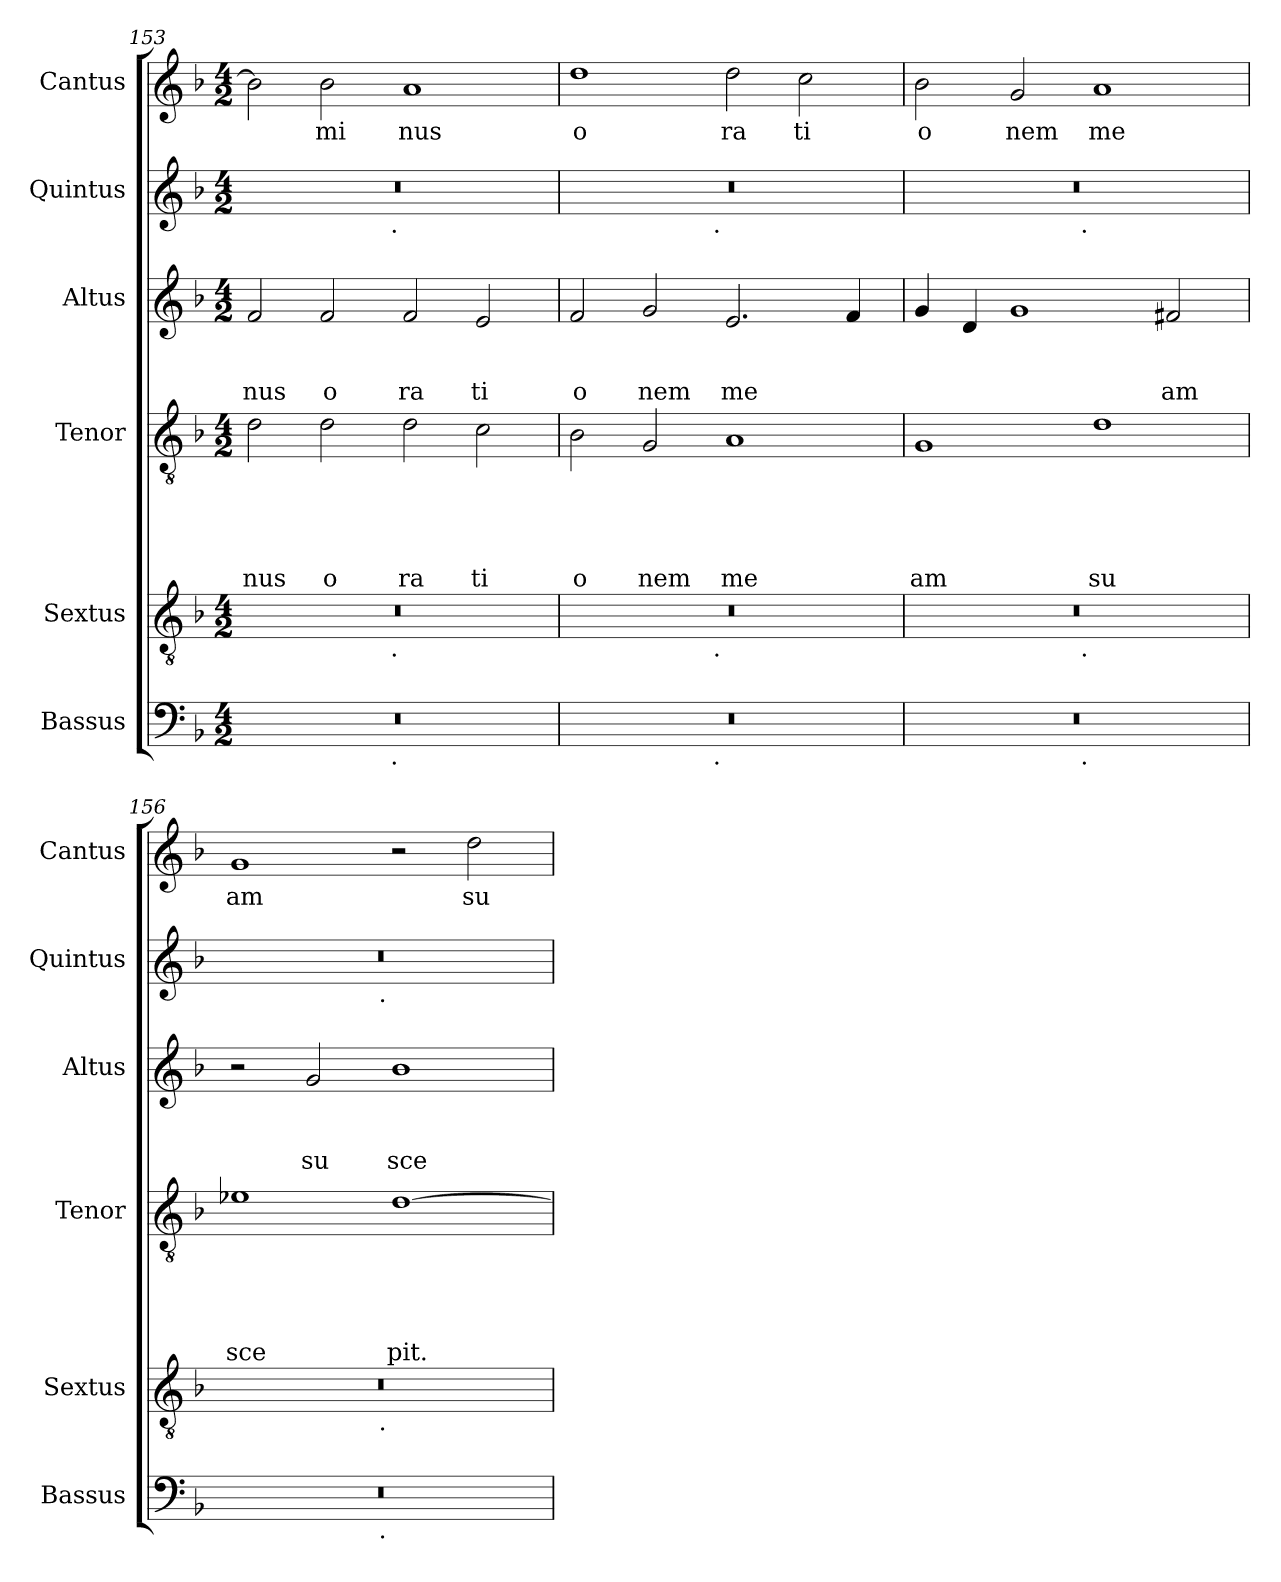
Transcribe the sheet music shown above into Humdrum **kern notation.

**kern	**kern	**kern	**text	**text	**text	**text	**text	**kern	**text	**text	**text	**kern	**kern	**text
*part6	*part5	*part4	*part4	*part4	*part4	*part4	*part4	*part3	*part3	*part3	*part3	*part2	*part1	*part1
*staff6	*staff5	*staff4	*staff4	*staff4	*staff4	*staff4	*staff4	*staff3	*staff3	*staff3	*staff3	*staff2	*staff1	*staff1
*I"Bassus	*I"Sextus	*I"Tenor	*	*	*	*	*	*I"Altus	*	*	*	*I"Quintus	*I"Cantus	*
*I'Bassus	*I'Sextus	*I'Tenor	*	*	*	*	*	*I'Altus	*	*	*	*I'Quintus	*I'Cantus	*
*clefF4	*clefGv2	*clefGv2	*	*	*	*	*	*clefG2	*	*	*	*clefG2	*clefG2	*
*k[b-]	*k[b-]	*k[b-]	*	*	*	*	*	*k[b-]	*	*	*	*k[b-]	*k[b-]	*
*F:	*F:	*F:	*	*	*	*	*	*F:	*	*	*	*F:	*F:	*
*M4/2	*M4/2	*M4/2	*	*	*	*	*	*M4/2	*	*	*	*M4/2	*M4/2	*
=153	=153	=153	=153	=153	=153	=153	=153	=153	=153	=153	=153	=153	=153	=153
!	!	!	!	!	!	!	!LO:LY:b	!	!	!	!LO:LY:b	!	!	!
*^	*^	*	*	*	*	*	*	*	*	*	*	*^	*	*
0r	2ryy	0r	2ryy	2d\	.	.	.	.	nus	2f/	.	.	nus	0r	2ryy	2b-\]	.
!	!	!	!	!	!	!	!	!	!LO:LY:b	!	!	!	!LO:LY:b	!	!	!	!LO:LY:b
.	4...ryy	.	4...ryy	2d\	.	.	.	.	o	2f/	.	.	o	.	4...ryy	2b-\	mi
!	!	!	!	!	!	!	!	!	!	!	!	!	!	!	!LO:TX:b:t=.	!	!
!	!	!	!LO:TX:b:t=.	!	!	!	!	!	!	!	!	!	!	!	!	!	!
!	!LO:TX:b:t=.	!	!	!	!	!	!	!	!	!	!	!	!	!	!	!	!
.	1ryy	.	1ryy	.	.	.	.	.	.	.	.	.	.	.	1ryy	.	.
!	!	!	!	!	!	!	!	!	!LO:LY:b	!	!	!	!LO:LY:b	!	!	!	!LO:LY:b
.	.	.	.	2d\	.	.	.	.	ra	2f/	.	.	ra	.	.	1a	nus
!	!	!	!	!	!	!	!	!	!LO:LY:b	!	!	!	!LO:LY:b	!	!	!	!
.	.	.	.	2c\	.	.	.	.	ti	2e/	.	.	ti	.	.	.	.
.	32ryy	.	32ryy	.	.	.	.	.	.	.	.	.	.	.	32ryy	.	.
=154	=154	=154	=154	=154	=154	=154	=154	=154	=154	=154	=154	=154	=154	=154	=154	=154	=154
!	!	!	!	!	!	!	!	!	!LO:LY:b	!	!	!	!LO:LY:b	!	!	!	!LO:LY:b
0r	2ryy	0r	2ryy	2B-\	.	.	.	.	o	2f/	.	.	o	0r	2ryy	1dd	o
!	!	!	!	!	!	!	!	!	!LO:LY:b	!	!	!	!LO:LY:b	!	!	!	!
.	4...ryy	.	4...ryy	2G/	.	.	.	.	nem	2g/	.	.	nem	.	4...ryy	.	.
!	!	!	!	!	!	!	!	!	!	!	!	!	!	!	!LO:TX:b:t=.	!	!
!	!	!	!LO:TX:b:t=.	!	!	!	!	!	!	!	!	!	!	!	!	!	!
!	!LO:TX:b:t=.	!	!	!	!	!	!	!	!	!	!	!	!	!	!	!	!
.	1ryy	.	1ryy	.	.	.	.	.	.	.	.	.	.	.	1ryy	.	.
!	!	!	!	!	!	!	!	!	!LO:LY:b	!	!	!	!LO:LY:b	!	!	!	!LO:LY:b
.	.	.	.	1A	.	.	.	.	me	2.e/	.	.	me	.	.	2dd\	ra
!	!	!	!	!	!	!	!	!	!	!	!	!	!	!	!	!	!LO:LY:b
.	.	.	.	.	.	.	.	.	.	.	.	.	.	.	.	2cc\	ti
.	.	.	.	.	.	.	.	.	.	4f/	.	.	.	.	.	.	.
.	32ryy	.	32ryy	.	.	.	.	.	.	.	.	.	.	.	32ryy	.	.
=155	=155	=155	=155	=155	=155	=155	=155	=155	=155	=155	=155	=155	=155	=155	=155	=155	=155
!	!	!	!	!	!	!	!	!	!LO:LY:b	!	!	!	!	!	!	!	!LO:LY:b
0r	2ryy	0r	2ryy	1G	.	.	.	.	am	4g/	.	.	.	0r	2ryy	2b-\	o
.	.	.	.	.	.	.	.	.	.	4d/	.	.	.	.	.	.	.
!	!	!	!	!	!	!	!	!	!	!	!	!	!	!	!	!	!LO:LY:b
.	4...ryy	.	4...ryy	.	.	.	.	.	.	1g	.	.	.	.	4...ryy	2g/	nem
!	!	!	!	!	!	!	!	!	!	!	!	!	!	!	!LO:TX:b:t=.	!	!
!	!	!	!LO:TX:b:t=.	!	!	!	!	!	!	!	!	!	!	!	!	!	!
!	!LO:TX:b:t=.	!	!	!	!	!	!	!	!	!	!	!	!	!	!	!	!
.	1ryy	.	1ryy	.	.	.	.	.	.	.	.	.	.	.	1ryy	.	.
!	!	!	!	!	!	!	!	!	!LO:LY:b	!	!	!	!	!	!	!	!LO:LY:b
.	.	.	.	1d	.	.	.	.	su	.	.	.	.	.	.	1a	me
!	!	!	!	!	!	!	!	!	!	!	!	!	!LO:LY:b	!	!	!	!
.	.	.	.	.	.	.	.	.	.	2f#X/	.	.	am	.	.	.	.
.	32ryy	.	32ryy	.	.	.	.	.	.	.	.	.	.	.	32ryy	.	.
=156	=156	=156	=156	=156	=156	=156	=156	=156	=156	=156	=156	=156	=156	=156	=156	=156	=156
!	!	!	!	!	!	!	!	!	!LO:LY:b	!	!	!	!	!	!	!	!LO:LY:b
0r	2ryy	0r	2ryy	1e-X	.	.	.	.	sce	2r	.	.	.	0r	2ryy	1g	am
!	!	!	!	!	!	!	!	!	!	!	!	!	!LO:LY:b	!	!	!	!
.	4...ryy	.	4...ryy	.	.	.	.	.	.	2g/	.	.	su	.	4...ryy	.	.
!	!	!	!	!	!	!	!	!	!	!	!	!	!	!	!LO:TX:b:t=.	!	!
!	!	!	!LO:TX:b:t=.	!	!	!	!	!	!	!	!	!	!	!	!	!	!
!	!LO:TX:b:t=.	!	!	!	!	!	!	!	!	!	!	!	!	!	!	!	!
.	1ryy	.	1ryy	.	.	.	.	.	.	.	.	.	.	.	1ryy	.	.
!	!	!	!	!	!	!	!	!	!LO:LY:b	!	!	!	!LO:LY:b	!	!	!	!
.	.	.	.	[>1d	.	.	.	.	pit.	1b-	.	.	sce	.	.	2r	.
!	!	!	!	!	!	!	!	!	!	!	!	!	!	!	!	!	!LO:LY:b
.	.	.	.	.	.	.	.	.	.	.	.	.	.	.	.	2dd\	su
.	32ryy	.	32ryy	.	.	.	.	.	.	.	.	.	.	.	32ryy	.	.
*v	*v	*	*	*	*	*	*	*	*	*	*	*	*	*v	*v	*	*
*	*v	*v	*	*	*	*	*	*	*	*	*	*	*	*	*
=	=	=	=	=	=	=	=	=	=	=	=	=	=	=
*-	*-	*-	*-	*-	*-	*-	*-	*-	*-	*-	*-	*-	*-	*-
